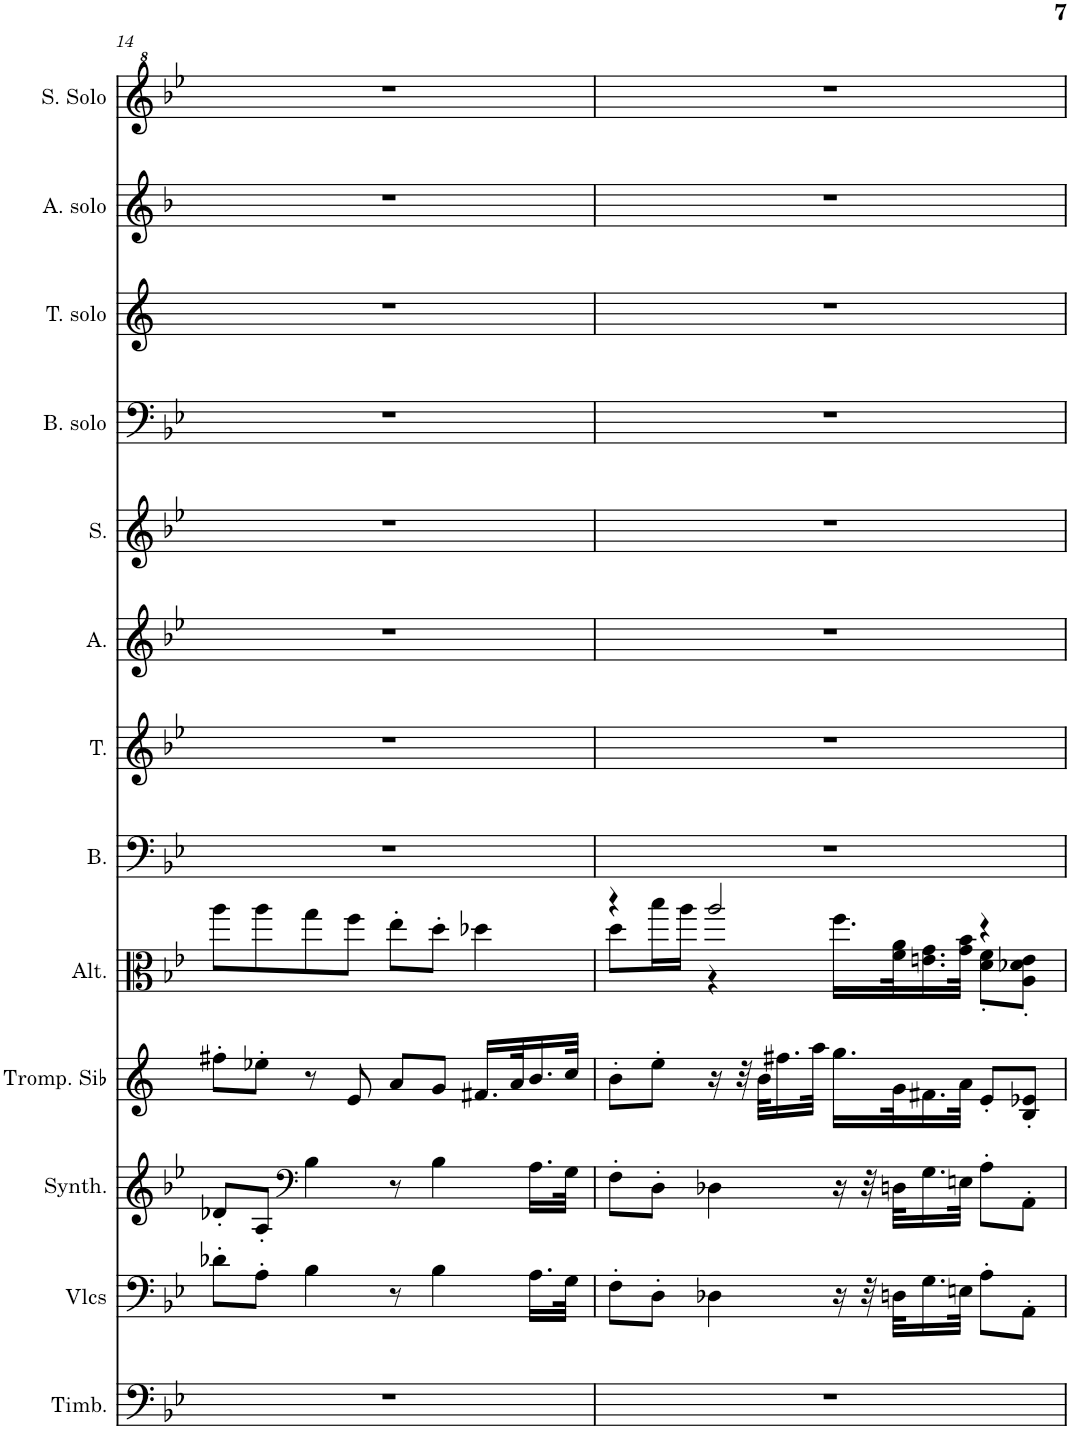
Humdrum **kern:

**kern	**kern	**kern	**kern	**kern	**kern	**kern	**kern	**kern	**kern	**kern	**kern	**kern
*part13	*part12	*part11	*part10	*part9	*part8	*part7	*part6	*part5	*part4	*part3	*part2	*part1
*staff13	*staff12	*staff11	*staff10	*staff9	*staff8	*staff7	*staff6	*staff5	*staff4	*staff3	*staff2	*staff1
*I"Timbales, Staff-1	*I"Violoncelles, D'Bass/Strings, etc	*I"Synthétiseur d'instruments à cordes, Synth strings, etc	*I"Trompette en Sib, Synth strings 2	*I"Altos, 1st violins	*I"Basse	*I"Ténor	*I"Alto	*I"Soprano	*I"Basse Solo	*I"Tenor Solo	*I"Alto Solo	*I"Soprano Solo
*I'Timb.	*I'Vlcs	*I'Synth.	*I'Tromp. Sib	*I'Alt.	*I'B.	*I'T.	*I'A.	*I'S.	*I'B. solo	*I'T. solo	*I'A. solo	*I'S. Solo
!!LO:PB:g=z
*clefF4	*clefF4	*clefG2	*clefG2	*clefC3	*clefF4	*clefG2	*clefG2	*clefG2	*clefF4	*clefG2	*clefG2	*clefG^2
*	*	*	*Trd1c2	*	*	*	*	*	*	*Trd8c14	*Trd4c7	*
*k[b-e-]	*k[b-e-]	*k[b-e-]	*k[]	*k[b-e-]	*k[b-e-]	*k[b-e-]	*k[b-e-]	*k[b-e-]	*k[b-e-]	*k[]	*k[b-]	*k[b-e-]
*M4/4	*M4/4	*M4/4	*M4/4	*M4/4	*M4/4	*M4/4	*M4/4	*M4/4	*M4/4	*M4/4	*M4/4	*M4/4
=14	=14	=14	=14	=14	=14	=14	=14	=14	=14	=14	=14	=14
1r	8d-X'\L	8d-X'/L	8ff#X'\L	8aa\L	1r	1r	1r	1r	1r	1r	1r	1r
.	8A'\J	8A'/J	8ee-X'\J	8aa\	.	.	.	.	.	.	.	.
*	*	*clefF4	*	*	*	*	*	*	*	*	*	*
.	4B-\	4B-\	8r	8gg\	.	.	.	.	.	.	.	.
.	.	.	8e/	8ff\J	.	.	.	.	.	.	.	.
.	8r	8r	8a/L	8ee-'\L	.	.	.	.	.	.	.	.
.	4B-\	4B-\	8g/J	8dd'\J	.	.	.	.	.	.	.	.
.	.	.	16.f#X/LL	4dd-X\	.	.	.	.	.	.	.	.
.	.	.	32a/K	.	.	.	.	.	.	.	.	.
.	16.A\LL	16.A\LL	16.b/	.	.	.	.	.	.	.	.	.
.	32G\JJk	32G\JJk	32cc/JJk	.	.	.	.	.	.	.	.	.
=15	=15	=15	=15	=15	=15	=15	=15	=15	=15	=15	=15	=15
*	*	*	*	*^	*	*	*	*	*	*	*	*
1r	8F'\L	8F'\L	8b'\L	4r	8dd\L	1r	1r	1r	1r	1r	1r	1r	1r
.	8D'\J	8D'\J	8ee'\J	.	16bb-\L	.	.	.	.	.	.	.	.
.	.	.	.	.	16aa\JJ	.	.	.	.	.	.	.	.
.	4D-X\	4D-X\	16r	2aa/	4r	.	.	.	.	.	.	.	.
.	.	.	32r	.	.	.	.	.	.	.	.	.	.
.	.	.	32b\KLL	.	.	.	.	.	.	.	.	.	.
.	.	.	16.ff#X\	.	.	.	.	.	.	.	.	.	.
.	.	.	32aa\JJk	.	.	.	.	.	.	.	.	.	.
.	16r	16r	16.gg\LL	.	16.ff\LL	.	.	.	.	.	.	.	.
.	32r	32r	.	.	.	.	.	.	.	.	.	.	.
.	32Dn\KLL	32Dn\KLL	32g\K	.	32f\ 32a\K	.	.	.	.	.	.	.	.
.	16.G\	16.G\	16.f#X\	.	16.en\ 16.g\	.	.	.	.	.	.	.	.
.	32En\JJk	32En\JJk	32a\JJk	.	32g\ 32b-\JJk	.	.	.	.	.	.	.	.
.	8A'\L	8A'\L	8e'/L	4r	8d\' 8f\'L	.	.	.	.	.	.	.	.
.	8AA'\J	8AA'\J	8B/' 8e-X/'J	.	8A\' 8d-X\' 8e\'J	.	.	.	.	.	.	.	.
*	*	*	*	*v	*v	*	*	*	*	*	*	*	*
=	=	=	=	=	=	=	=	=	=	=	=	=
*-	*-	*-	*-	*-	*-	*-	*-	*-	*-	*-	*-	*-
